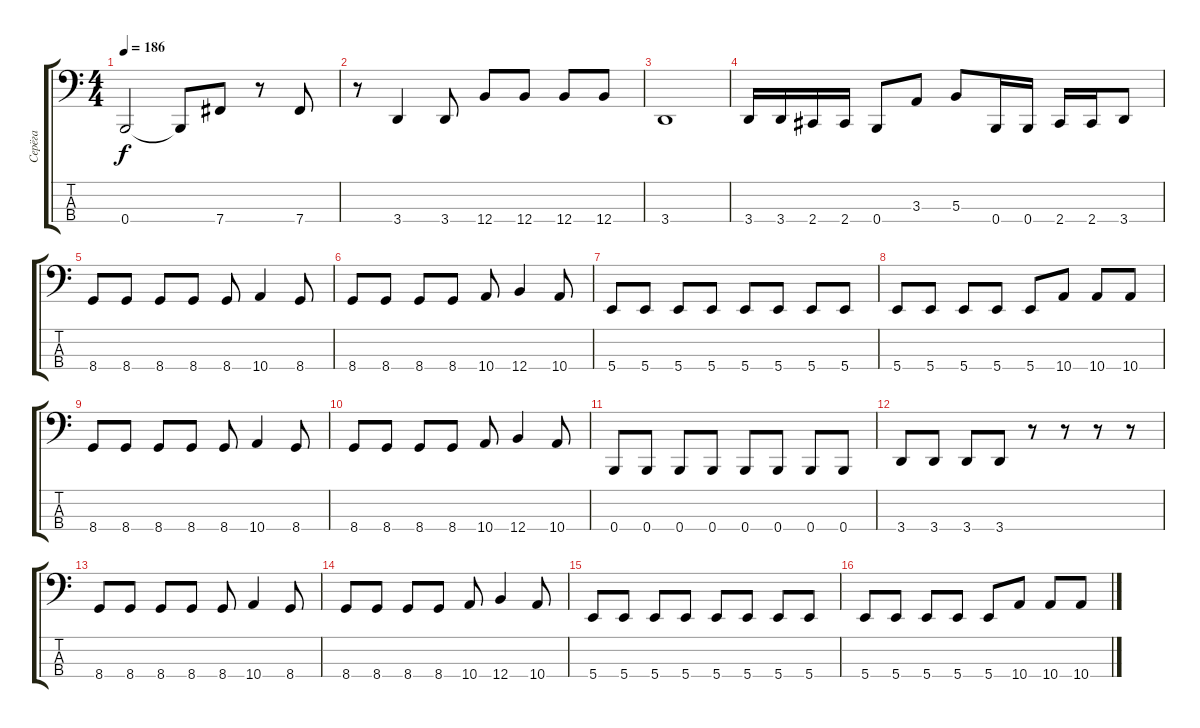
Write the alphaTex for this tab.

\track ("Серёга" "Серёга") {instrument electricbasspick}
\staff {score tabs}
\tuning (E2 B1 Gb1 B0) {hide}
\ts (4 4)
\tempo 186
\clef f4
\ks c
0.4.2{dy f} 0.4{t}.8 7.4.8 r.8 7.4.8 |
r.8 3.4.4 3.4.8 12.4.8 12.4.8 12.4.8 12.4.8 |
3.4.1 |
3.4.16 3.4.16 2.4.16 2.4.16 0.4.8 3.3.8 5.3.8 0.4.16 0.4.16 2.4.16 2.4.16 3.4.8 |
8.4.8 8.4.8 8.4.8 8.4.8 8.4.8 10.4.4 8.4.8 |
8.4.8 8.4.8 8.4.8 8.4.8 10.4.8 12.4.4 10.4.8 |
5.4.8 5.4.8 5.4.8 5.4.8 5.4.8 5.4.8 5.4.8 5.4.8 |
5.4.8 5.4.8 5.4.8 5.4.8 5.4.8 10.4.8 10.4.8 10.4.8 |
8.4.8 8.4.8 8.4.8 8.4.8 8.4.8 10.4.4 8.4.8 |
8.4.8 8.4.8 8.4.8 8.4.8 10.4.8 12.4.4 10.4.8 |
0.4.8 0.4.8 0.4.8 0.4.8 0.4.8 0.4.8 0.4.8 0.4.8 |
3.4.8 3.4.8 3.4.8 3.4.8 r.8 r.8 r.8 r.8 |
8.4.8 8.4.8 8.4.8 8.4.8 8.4.8 10.4.4 8.4.8 |
8.4.8 8.4.8 8.4.8 8.4.8 10.4.8 12.4.4 10.4.8 |
5.4.8 5.4.8 5.4.8 5.4.8 5.4.8 5.4.8 5.4.8 5.4.8 |
5.4.8 5.4.8 5.4.8 5.4.8 5.4.8 10.4.8 10.4.8 10.4.8
